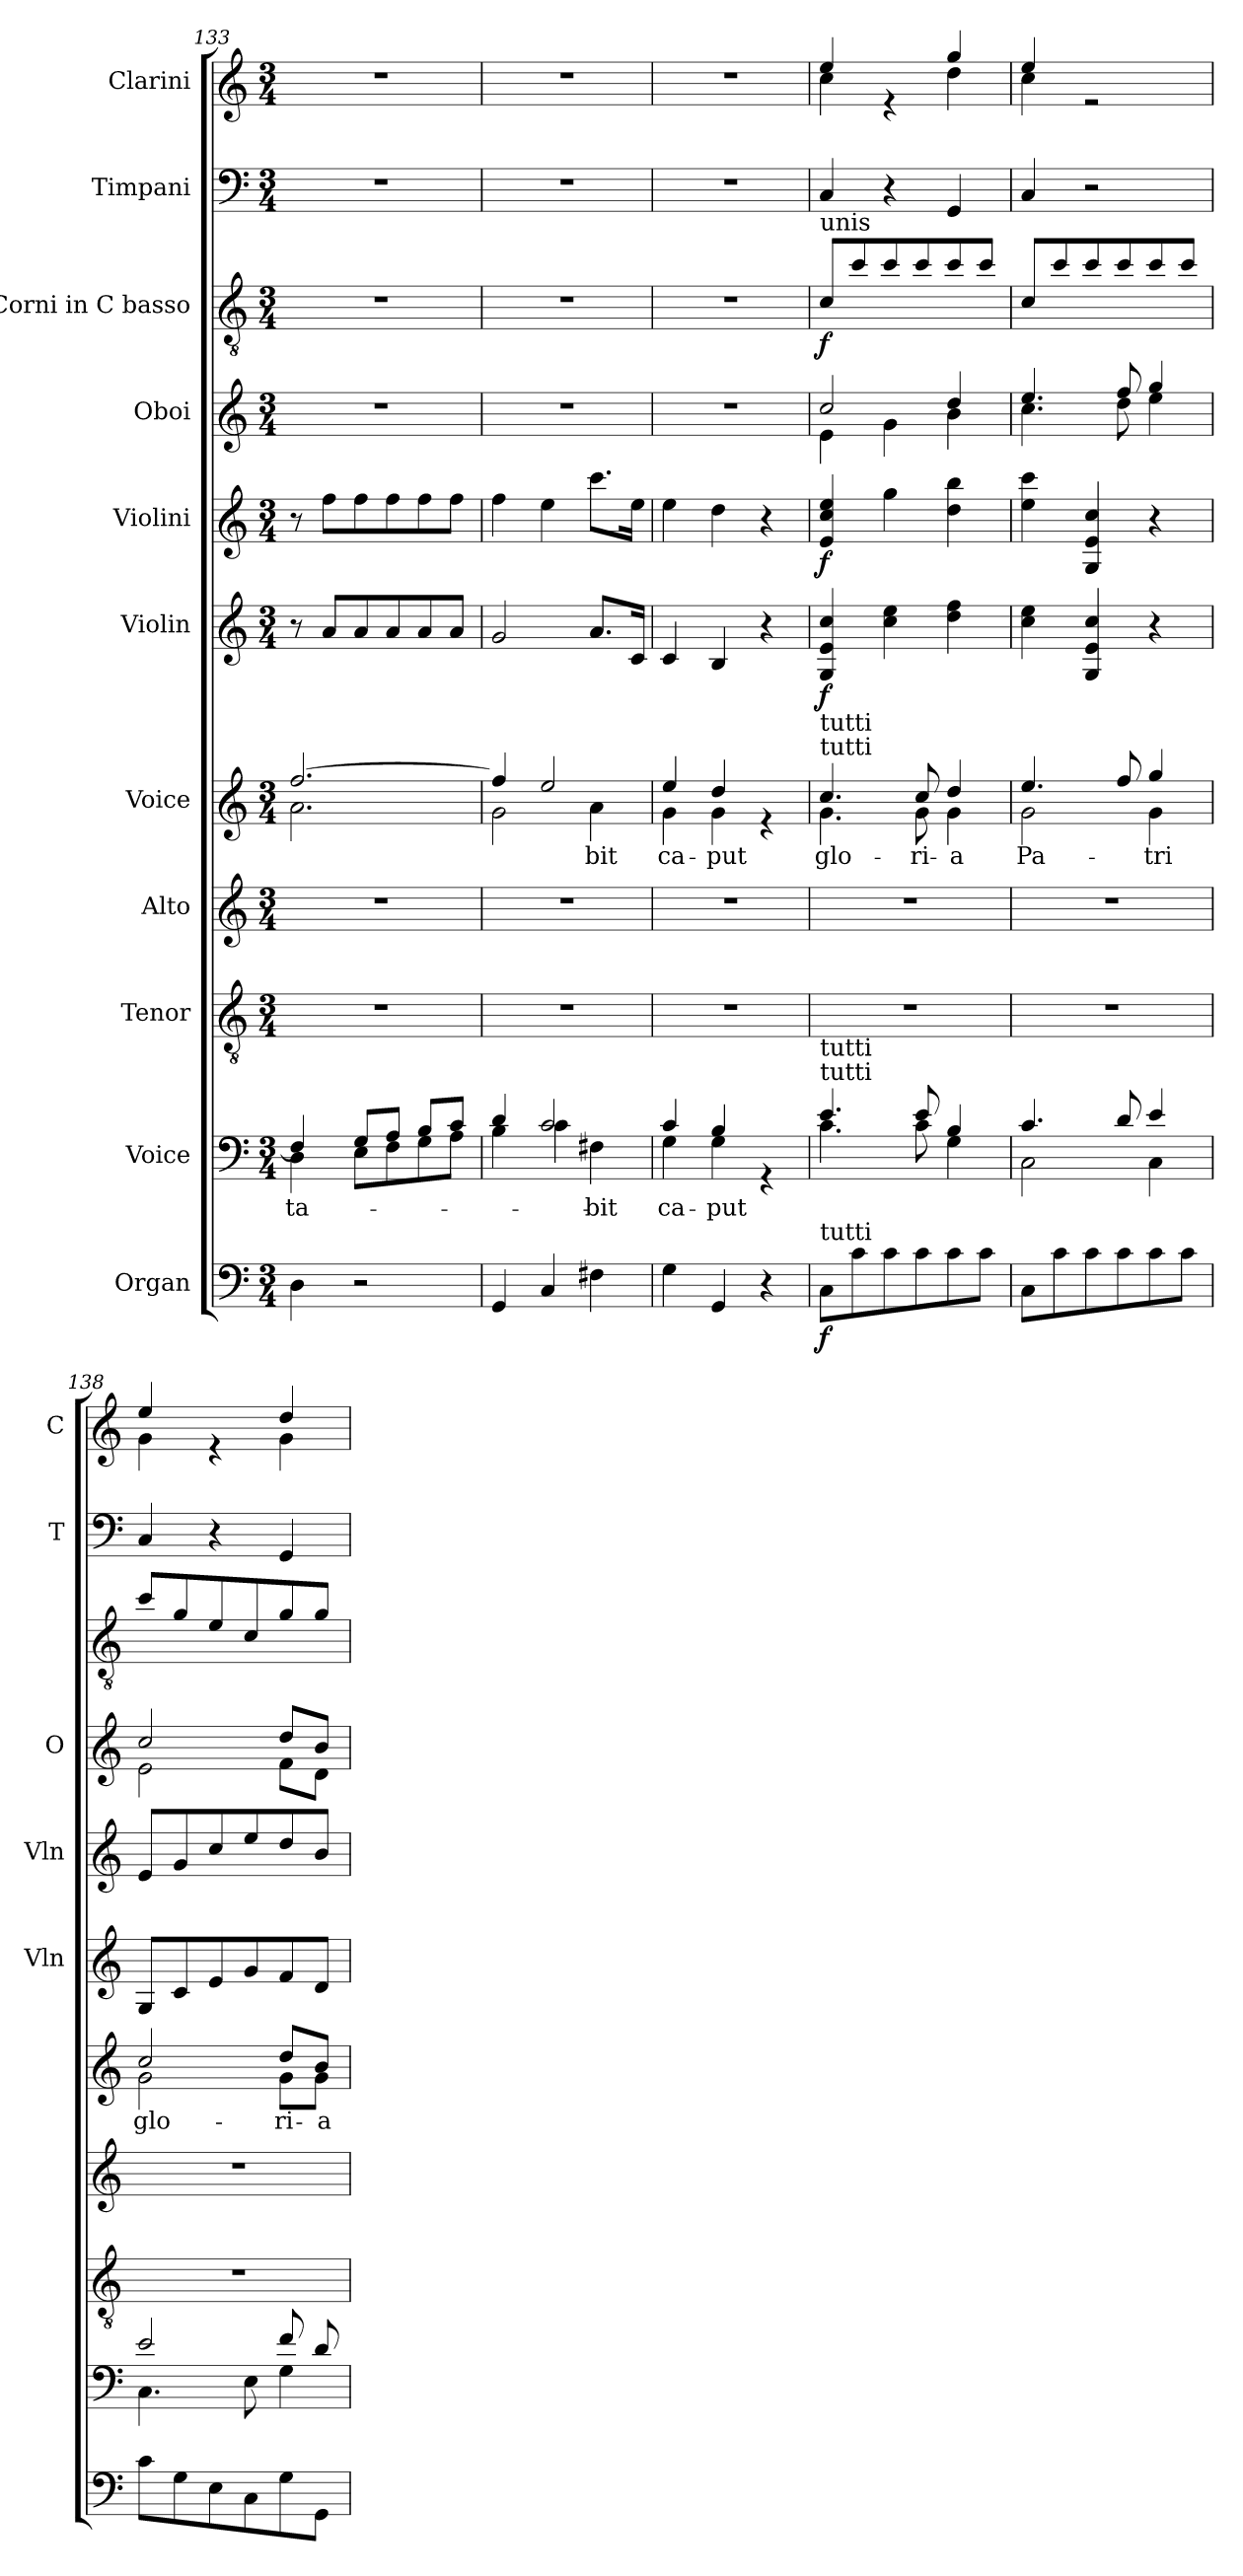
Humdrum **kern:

**kern	**dynam	**kern	**text	**kern	**kern	**kern	**text	**kern	**dynam	**kern	**dynam	**kern	**kern	**dynam	**kern	**kern
*part11	*part11	*part10	*part10	*part9	*part8	*part7	*part7	*part6	*part6	*part5	*part5	*part4	*part3	*part3	*part2	*part1
*staff11	*staff11	*staff10	*staff10	*staff9	*staff8	*staff7	*staff7	*staff6	*staff6	*staff5	*staff5	*staff4	*staff3	*staff3	*staff2	*staff1
*I"Organ	*	*I"Voice	*	*I"Tenor	*I"Alto	*I"Voice	*	*I"Violin	*	*I"Violini	*	*I"Oboi	*I"Corni in C basso	*	*I"Timpani	*I"Clarini
*	*	*	*	*	*	*	*	*I'Vln	*	*I'Vln	*	*I'O	*	*	*I'T	*I'C
*clefF4	*	*clefF4	*	*clefGv2	*clefG2	*clefG2	*	*clefG2	*	*clefG2	*	*clefG2	*clefGv2	*	*clefF4	*clefG2
*	*	*	*	*	*	*	*	*	*	*	*	*	*ITrd7c12	*	*	*
*k[]	*	*k[]	*	*k[]	*k[]	*k[]	*	*k[]	*	*k[]	*	*k[]	*k[]	*	*k[]	*k[]
*M3/4	*	*M3/4	*	*M3/4	*M3/4	*M3/4	*	*M3/4	*	*M3/4	*	*M3/4	*M3/4	*	*M3/4	*M3/4
=133	=133	=133	=133	=133	=133	=133	=133	=133	=133	=133	=133	=133	=133	=133	=133	=133
*	*	*^	*	*	*	*	*	*	*	*	*	*	*	*	*	*
!	!	!	!	!LO:LY:b	!	!	!	!	!	!	!	!	!	!	!	!	!
*	*	*	*	*	*	*	*^	*	*	*	*	*	*	*	*	*	*
4D\	.	4F/]	4D\	-ta-	2.r	2.r	[2.ff/	2.a\	.	8r	.	8r	.	2.r	2.r	.	2.r	2.r
.	.	.	.	.	.	.	.	.	.	8a/L	.	8ff\L	.	.	.	.	.	.
2r	.	8G/L	8E\L	.	.	.	.	.	.	8a/	.	8ff\	.	.	.	.	.	.
.	.	8A/J	8F\	.	.	.	.	.	.	8a/	.	8ff\	.	.	.	.	.	.
.	.	8B/L	8G\	.	.	.	.	.	.	8a/	.	8ff\	.	.	.	.	.	.
.	.	8c/J	8A\J	.	.	.	.	.	.	8a/J	.	8ff\J	.	.	.	.	.	.
=134	=134	=134	=134	=134	=134	=134	=134	=134	=134	=134	=134	=134	=134	=134	=134	=134	=134	=134
4GG/	.	4d/	4B\	.	2.r	2.r	4ff/]	2g\	.	2g/	.	4ff\	.	2.r	2.r	.	2.r	2.r
4C/	.	2c/	4c\	.	.	.	2ee/	.	.	.	.	4ee\	.	.	.	.	.	.
!	!	!	!	!LO:LY:b	!	!	!	!	!LO:LY:b	!	!	!	!	!	!	!	!	!
4F#X\	.	.	4F#X\	-bit	.	.	.	4a\	-bit	8.a/L	.	8.ccc\L	.	.	.	.	.	.
.	.	.	.	.	.	.	.	.	.	16c/Jk	.	16ee\Jk	.	.	.	.	.	.
=135	=135	=135	=135	=135	=135	=135	=135	=135	=135	=135	=135	=135	=135	=135	=135	=135	=135	=135
!	!	!	!	!LO:LY:b	!	!	!	!	!LO:LY:b	!	!	!	!	!	!	!	!	!
4G\	.	4c/	4G\	ca-	2.r	2.r	4ee/	4g\	ca-	4c/	.	4ee\	.	2.r	2.r	.	2.r	2.r
!	!	!	!	!LO:LY:b	!	!	!	!	!LO:LY:b	!	!	!	!	!	!	!	!	!
4GG/	.	4B/	4G\	-put	.	.	4dd/	4g\	-put	4B/	.	4dd\	.	.	.	.	.	.
4r	.	4rGG	4ryy	.	.	.	4re	4ryy	.	4r	.	4r	.	.	.	.	.	.
=136	=136	=136	=136	=136	=136	=136	=136	=136	=136	=136	=136	=136	=136	=136	=136	=136	=136	=136
!	!	!	!	!	!	!	!	!	!	!	!	!	!	!	!LO:TX:a:t=unis	!	!	!
!	!	!	!	!	!	!	!LO:TX:a:t=tutti	!	!	!	!	!	!	!	!	!	!	!
!	!	!	!	!	!	!	!LO:TX:a:t=tutti	!	!	!	!	!	!	!	!	!	!	!
!	!	!LO:TX:a:t=tutti	!	!	!	!	!	!	!	!	!	!	!	!	!	!	!	!
!	!	!LO:TX:a:t=tutti	!	!	!	!	!	!	!	!	!	!	!	!	!	!	!	!
!LO:TX:a:t=tutti	!	!	!	!	!	!	!	!	!	!	!	!	!	!	!	!	!	!
!	!LO:DY:b	!	!	!	!	!	!	!	!LO:LY:b	!	!LO:DY:b	!	!LO:DY:b	!	!	!LO:DY:b	!	!
*	*	*	*	*	*	*	*	*	*	*	*	*	*	*^	*	*	*	*^
8C\L	f	4.e/	4.c\	.	2.r	2.r	4.cc/	4.g\	glo-	4G/ 4e/ 4cc/	f	4e/ 4cc/ 4ee/	f	2cc/	4e\	8C/L	f	4C/	4ee/	4cc\
8c\	.	.	.	.	.	.	.	.	.	.	.	.	.	.	.	8c/	.	.	.	.
8c\	.	.	.	.	.	.	.	.	.	4cc\ 4ee\	.	4gg\	.	.	4g\	8c/	.	4r	4re	4ryy
!	!	!	!	!	!	!	!	!	!LO:LY:b	!	!	!	!	!	!	!	!	!	!	!
8c\	.	8e/	8c\	.	.	.	8cc/	8g\	-ri-	.	.	.	.	.	.	8c/	.	.	.	.
!	!	!	!	!	!	!	!	!	!LO:LY:b	!	!	!	!	!	!	!	!	!	!	!
8c\	.	4B/	4G\	.	.	.	4dd/	4g\	-a	4dd\ 4ff\	.	4dd\ 4bb\	.	4dd/	4b\	8c/	.	4GG/	4gg/	4dd\
8c\J	.	.	.	.	.	.	.	.	.	.	.	.	.	.	.	8c/J	.	.	.	.
=137	=137	=137	=137	=137	=137	=137	=137	=137	=137	=137	=137	=137	=137	=137	=137	=137	=137	=137	=137	=137
!	!	!	!	!	!	!	!	!	!LO:LY:b	!	!	!	!	!	!	!	!	!	!	!
8C\L	.	4.c/	2C\	.	2.r	2.r	4.ee/	2g\	Pa-	4cc\ 4ee\	.	4ee\ 4ccc\	.	4.ee/	4.cc\	8C/L	.	4C/	4ee/	4cc\
8c\	.	.	.	.	.	.	.	.	.	.	.	.	.	.	.	8c/	.	.	.	.
8c\	.	.	.	.	.	.	.	.	.	4G/ 4e/ 4cc/	.	4G/ 4e/ 4cc/	.	.	.	8c/	.	2r	2re	2ryy
8c\	.	8d/	.	.	.	.	8ff/	.	.	.	.	.	.	8ff/	8dd\	8c/	.	.	.	.
!	!	!	!	!	!	!	!	!	!LO:LY:b	!	!	!	!	!	!	!	!	!	!	!
8c\	.	4e/	4C\	.	.	.	4gg/	4g\	-tri	4r	.	4r	.	4gg/	4ee\	8c/	.	.	.	.
8c\J	.	.	.	.	.	.	.	.	.	.	.	.	.	.	.	8c/J	.	.	.	.
=138	=138	=138	=138	=138	=138	=138	=138	=138	=138	=138	=138	=138	=138	=138	=138	=138	=138	=138	=138	=138
!	!	!	!	!	!	!	!	!	!LO:LY:b	!	!	!	!	!	!	!	!	!	!	!
8c\L	.	2e/	4.C\	.	2.r	2.r	2cc/	2g\	glo-	8G/L	.	8e/L	.	2cc/	2e\	8c/L	.	4C/	4ee/	4g\
8G\	.	.	.	.	.	.	.	.	.	8c/	.	8g/	.	.	.	8G/	.	.	.	.
8E\	.	.	.	.	.	.	.	.	.	8e/	.	8cc/	.	.	.	8E/	.	4r	4re	4ryy
8C\	.	.	8E\	.	.	.	.	.	.	8g/	.	8ee/	.	.	.	8C/	.	.	.	.
!	!	!	!	!	!	!	!	!	!LO:LY:b	!	!	!	!	!	!	!	!	!	!	!
8G\	.	8f/	4G\	.	.	.	8dd/L	8g\L	-ri-	8f/	.	8dd/	.	8dd/L	8f\L	8G/	.	4GG/	4dd/	4g\
!	!	!	!	!	!	!	!	!	!LO:LY:b	!	!	!	!	!	!	!	!	!	!	!
8GG\J	.	8d/	.	.	.	.	8b/J	8g\J	-a	8d/J	.	8b/J	.	8b/J	8d\J	8G/J	.	.	.	.
*	*	*v	*v	*	*	*	*v	*v	*	*	*	*	*	*v	*v	*	*	*	*v	*v
=	=	=	=	=	=	=	=	=	=	=	=	=	=	=	=	=
*-	*-	*-	*-	*-	*-	*-	*-	*-	*-	*-	*-	*-	*-	*-	*-	*-
